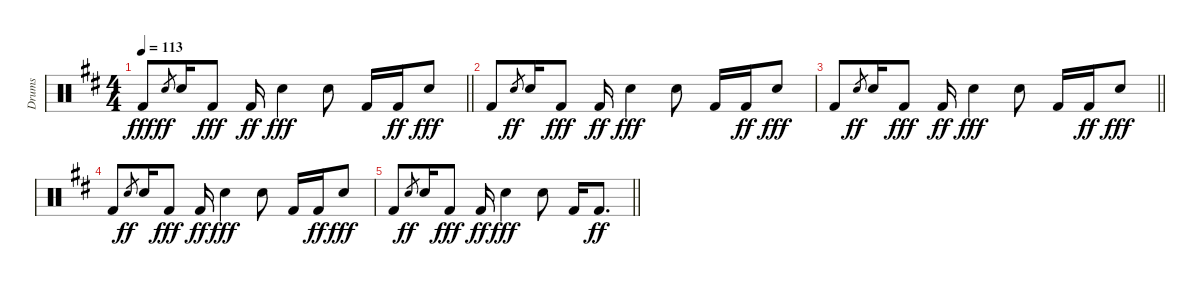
\track ("Drums" "Drums") {instrument percussion}
\staff {score}
\articulation defaults
\ts (4 4)
\tempo 113
\clef neutral
\barLineRight lightlight
\ks d "Kick (hit) 2".8{dy fff} "Electric Snare (hit)".8{gr dy ff} "Snare (hit) 2".16 "Kick (hit) 2".8{dy fff} "Kick (hit) 2".16{dy ff} "Snare (hit) 2".4{dy fff} "Snare (hit) 2".8 "Kick (hit) 2".16 "Kick (hit) 2".16{dy ff} "Snare (hit) 2".8{dy fff}
|
"Kick (hit) 2".8 "Electric Snare (hit)".8{gr dy ff} "Snare (hit) 2".16 "Kick (hit) 2".8{dy fff} "Kick (hit) 2".16{dy ff} "Snare (hit) 2".4{dy fff} "Snare (hit) 2".8 "Kick (hit) 2".16 "Kick (hit) 2".16{dy ff} "Snare (hit) 2".8{dy fff} |
\barLineRight lightlight "Kick (hit) 2".8 "Electric Snare (hit)".8{gr dy ff} "Snare (hit) 2".16 "Kick (hit) 2".8{dy fff} "Kick (hit) 2".16{dy ff} "Snare (hit) 2".4{dy fff} "Snare (hit) 2".8 "Kick (hit) 2".16 "Kick (hit) 2".16{dy ff} "Snare (hit) 2".8{dy fff}
|
"Kick (hit) 2".8 "Electric Snare (hit)".8{gr dy ff} "Snare (hit) 2".16 "Kick (hit) 2".8{dy fff} "Kick (hit) 2".16{dy ff} "Snare (hit) 2".4{dy fff} "Snare (hit) 2".8 "Kick (hit) 2".16 "Kick (hit) 2".16{dy ff} "Snare (hit) 2".8{dy fff} |
\barLineRight lightlight "Kick (hit) 2".8 "Electric Snare (hit)".8{gr dy ff} "Snare (hit) 2".16 "Kick (hit) 2".8{dy fff} "Kick (hit) 2".16{dy ff} "Snare (hit) 2".4{dy fff} "Snare (hit) 2".8 "Kick (hit) 2".16 "Kick (hit) 2".8{d dy ff}
